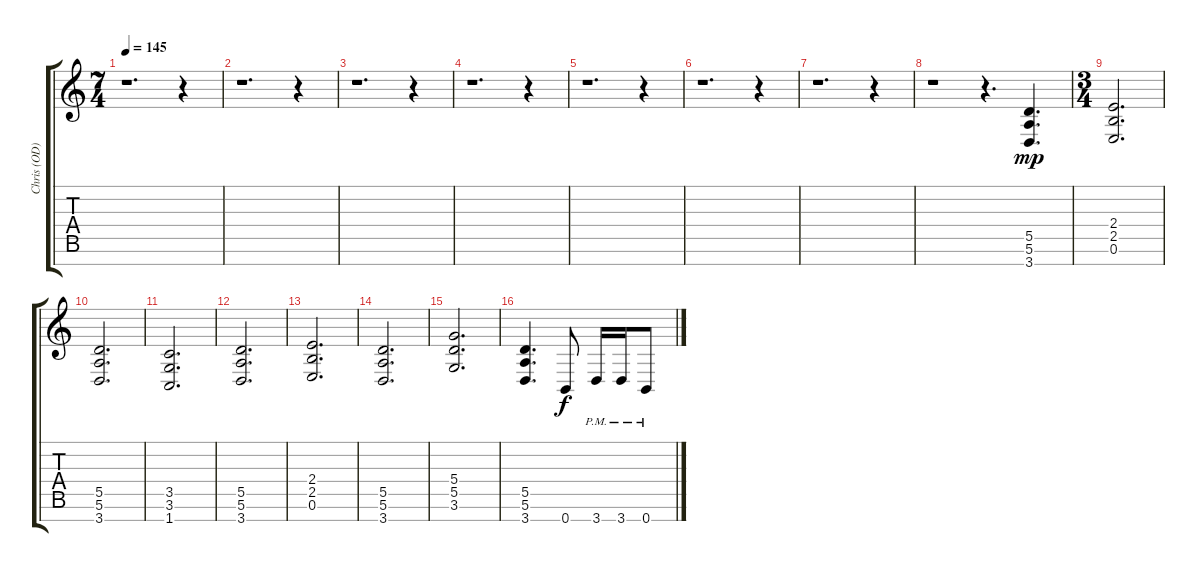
\track ("Chris (OD)" "Chris (OD)") {instrument overdrivenguitar}
\staff {score tabs}
\tuning (E4 B3 G3 D3 A2 E2 B1) {hide}
\ts (7 4)
\tempo 145
\clef g2
\ks c
r.1{d dy mp} r.4 |
r.1{d} r.4 |
r.1{d} r.4 |
r.1{d} r.4 |
r.1{d} r.4 |
r.1{d} r.4 |
r.1{d} r.4 |
r.1 r.4{d} (5.5 5.6 3.7).4{d} |
\ts (3 4)
(2.4 2.5 0.6).2{d} |
(5.5 5.6 3.7).2{d} |
(3.5 3.6 1.7).2{d} |
(5.5 5.6 3.7).2{d} |
(2.4 2.5 0.6).2{d} |
(5.5 5.6 3.7).2{d} |
(5.4 5.5 3.6).2{d} |
(5.5 5.6 3.7).4{d} 0.7.8{dy f} 3.7{pm}.16 3.7{pm}.16 0.7{pm}.8
